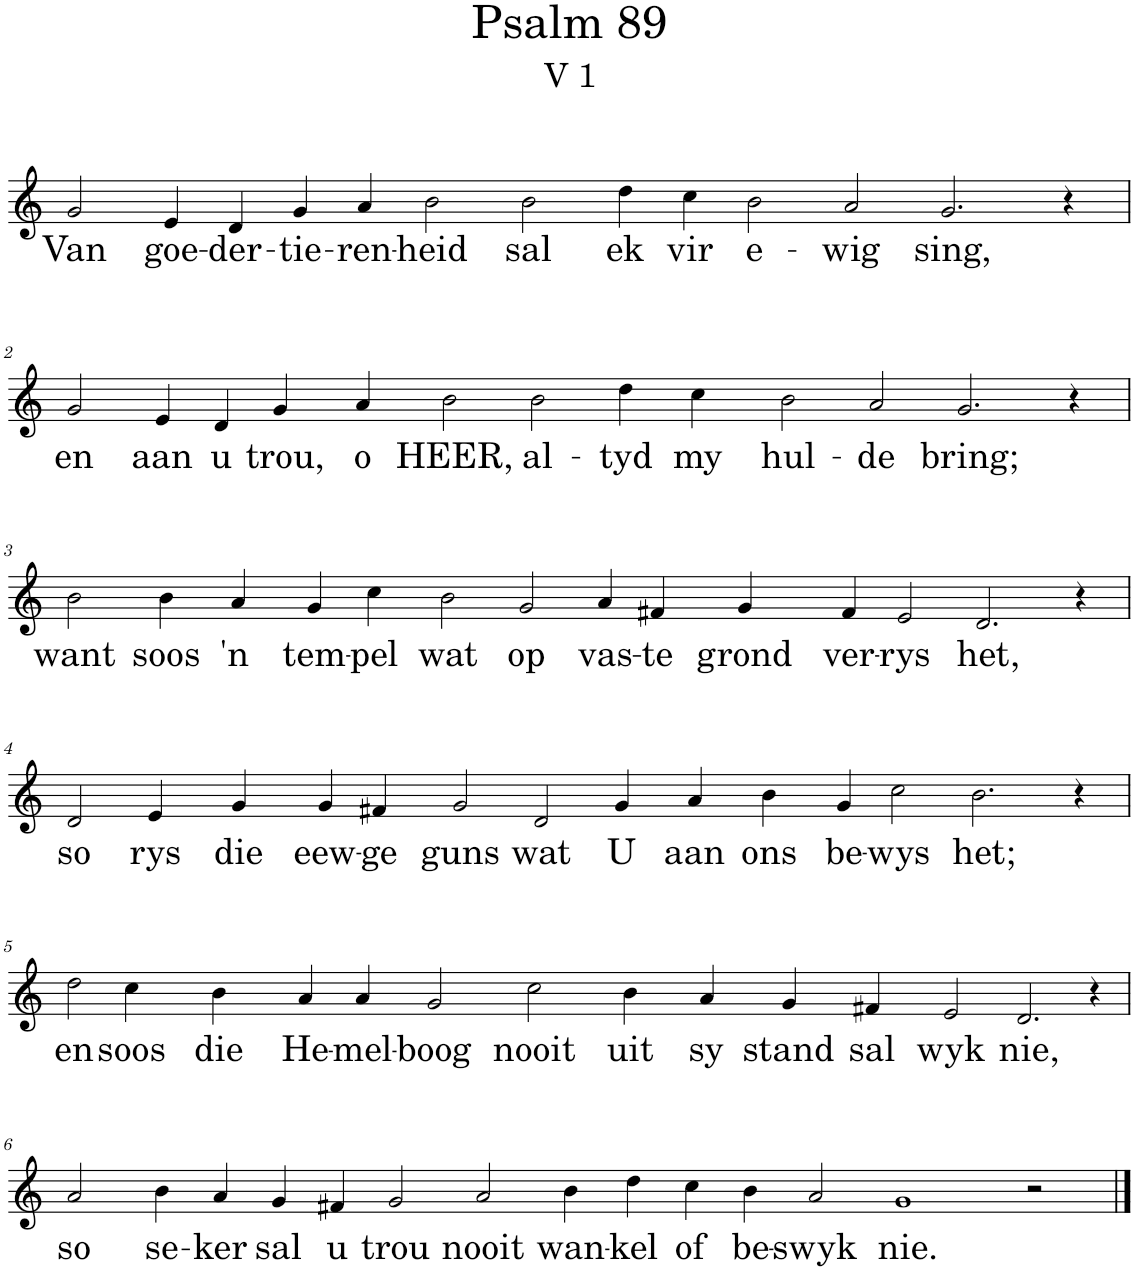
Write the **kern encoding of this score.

**kern	**text
*part1	*part1
*staff1	*staff1
*I"Pipe Organ	*
*I'Org.	*
*clefG2	*
*k[]	*
*M20/4	*
=1	=1
!	!LO:LY:b
2g/	Van
!	!LO:LY:b
4e/	goe-
!	!LO:LY:b
4d/	-der-
!	!LO:LY:b
4g/	-tie-
!	!LO:LY:b
4a/	-ren-
!	!LO:LY:b
2b\	-heid
!	!LO:LY:b
2b\	sal
!	!LO:LY:b
4dd\	ek
!	!LO:LY:b
4cc\	vir
!	!LO:LY:b
2b\	e-
!	!LO:LY:b
2a/	-wig
!	!LO:LY:b
2.g/	sing,
4r	.
!!LO:LB:g=z
=2	=2
!	!LO:LY:b
2g/	en
!	!LO:LY:b
4e/	aan
!	!LO:LY:b
4d/	u
!	!LO:LY:b
4g/	trou,
!	!LO:LY:b
4a/	o
!	!LO:LY:b
2b\	HEER,
!	!LO:LY:b
2b\	al-
!	!LO:LY:b
4dd\	-tyd
!	!LO:LY:b
4cc\	my
!	!LO:LY:b
2b\	hul-
!	!LO:LY:b
2a/	-de
!	!LO:LY:b
2.g/	bring;
4r	.
!!LO:LB:g=z
=3	=3
!	!LO:LY:b
2b\	want
!	!LO:LY:b
4b\	soos
!	!LO:LY:b
4a/	'n
!	!LO:LY:b
4g/	tem-
!	!LO:LY:b
4cc\	-pel
!	!LO:LY:b
2b\	wat
!	!LO:LY:b
2g/	op
!	!LO:LY:b
4a/	vas-
!	!LO:LY:b
4f#X/	-te
!	!LO:LY:b
4g/	grond
!	!LO:LY:b
4f#/	ver-
!	!LO:LY:b
2e/	-rys
!	!LO:LY:b
2.d/	het,
4r	.
!!LO:LB:g=z
=4	=4
!	!LO:LY:b
2d/	so
!	!LO:LY:b
4e/	rys
!	!LO:LY:b
4g/	die
!	!LO:LY:b
4g/	eew-
!	!LO:LY:b
4f#X/	-ge
!	!LO:LY:b
2g/	guns
!	!LO:LY:b
2d/	wat
!	!LO:LY:b
4g/	U
!	!LO:LY:b
4a/	aan
!	!LO:LY:b
4b\	ons
!	!LO:LY:b
4g/	be-
!	!LO:LY:b
2cc\	-wys
!	!LO:LY:b
2.b\	het;
4r	.
!!LO:LB:g=z
=5	=5
!	!LO:LY:b
2dd\	en
!	!LO:LY:b
4cc\	soos
!	!LO:LY:b
4b\	die
!	!LO:LY:b
4a/	He-
!	!LO:LY:b
4a/	-mel-
!	!LO:LY:b
2g/	-boog
!	!LO:LY:b
2cc\	nooit
!	!LO:LY:b
4b\	uit
!	!LO:LY:b
4a/	sy
!	!LO:LY:b
4g/	stand
!	!LO:LY:b
4f#X/	sal
!	!LO:LY:b
2e/	wyk
!	!LO:LY:b
2.d/	nie,
4r	.
!!LO:LB:g=z
=6	=6
*M22/4	*
!	!LO:LY:b
2a/	so
!	!LO:LY:b
4b\	se-
!	!LO:LY:b
4a/	-ker
!	!LO:LY:b
4g/	sal
!	!LO:LY:b
4f#X/	u
!	!LO:LY:b
2g/	trou
!	!LO:LY:b
2a/	nooit
!	!LO:LY:b
4b\	wan-
!	!LO:LY:b
4dd\	-kel
!	!LO:LY:b
4cc\	of
!	!LO:LY:b
4b\	be-
!	!LO:LY:b
2a/	-swyk
!	!LO:LY:b
1g	nie.
2r	.
==	==
*-	*-
